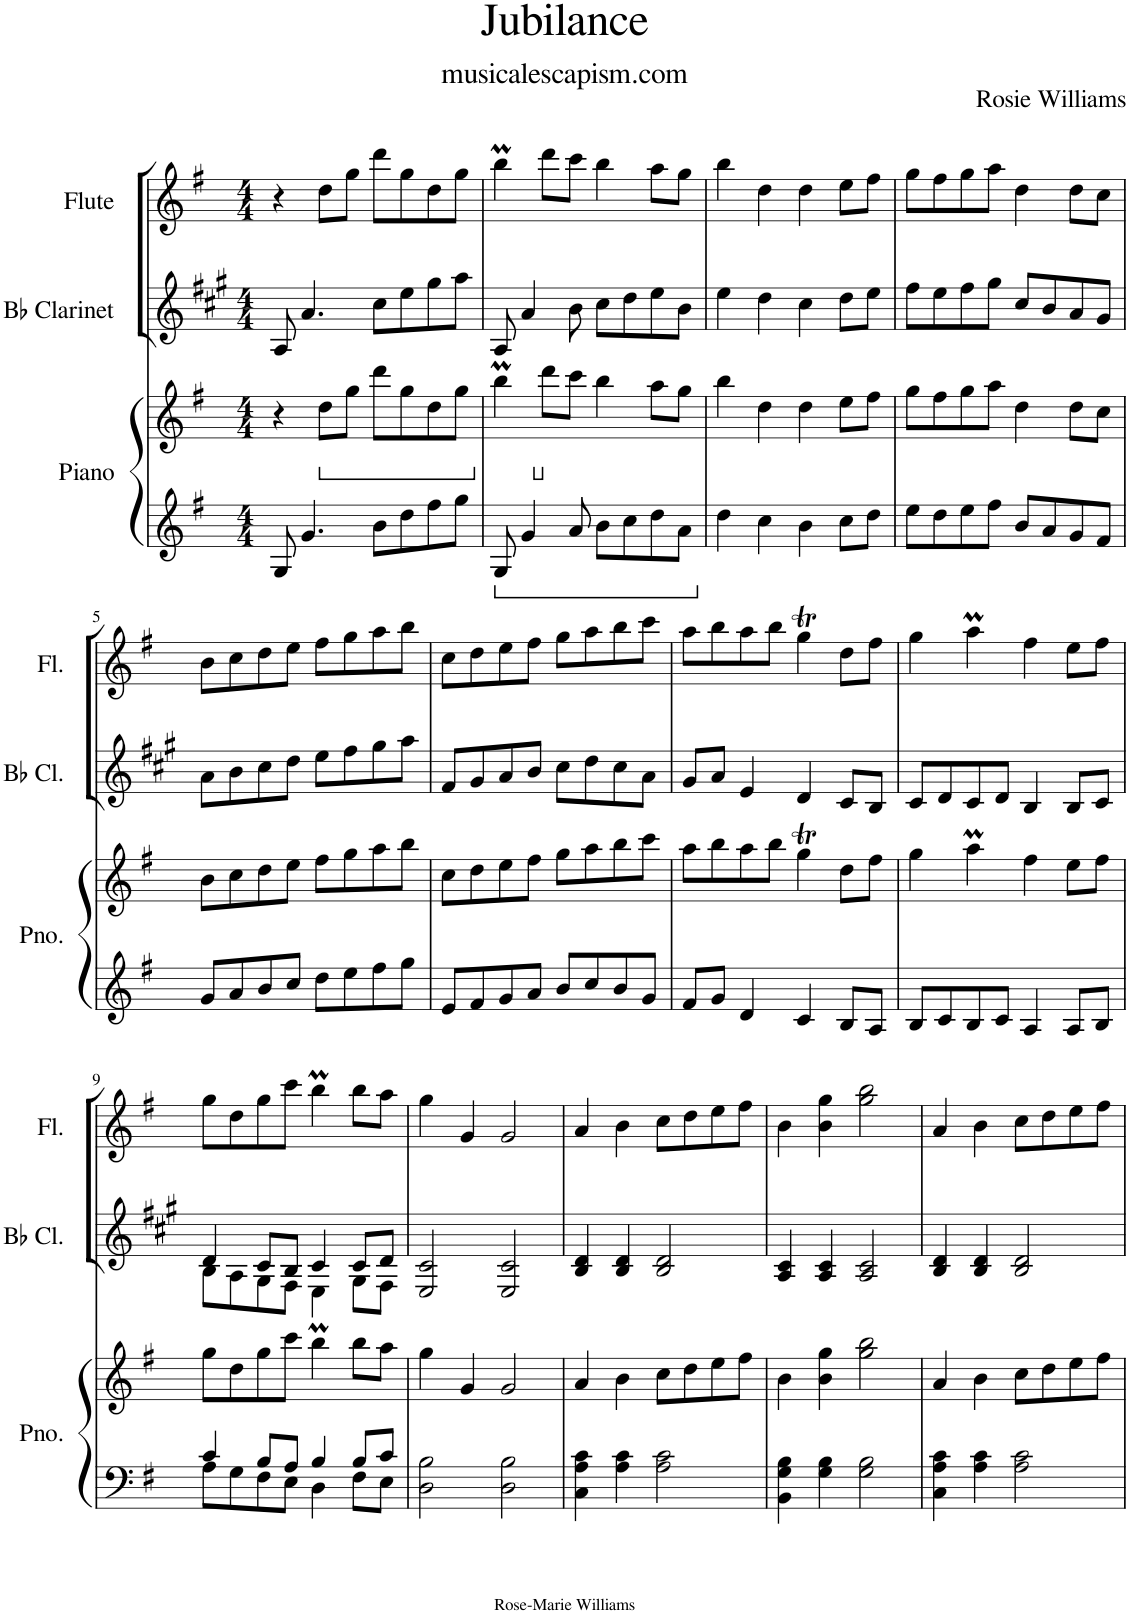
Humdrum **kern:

**kern	**kern	**kern	**kern
*part3	*part3	*part2	*part1
*staff4	*staff3	*staff2	*staff1
*I"Piano	*	*I"Bb Clarinet	*I"Flute
*I'Pno.	*	*I'Bb Cl.	*I'Fl.
*clefG2	*clefG2	*clefG2	*clefG2
*	*	*Trd1c2	*
*k[f#]	*k[f#]	*k[f#c#g#]	*k[f#]
*M4/4	*M4/4	*M4/4	*M4/4
=1	=1	=1	=1
8G/	4r	8A/	4r
4.g/	.	4.a/	.
*	*ped	*	*
.	8dd\L	.	8dd\L
.	8gg\J	.	8gg\J
8b\L	8ddd\L	8cc#\L	8ddd\L
8dd\	8gg\	8ee\	8gg\
8ff#\	8dd\	8gg#\	8dd\
8gg\J	8gg\J	8aa\J	8gg\J
=2	=2	=2	=2
*	*Xped	*	*
8G/	4bbm\	8A/	4bbm\
4g/	.	4a/	.
*	*ped	*	*
.	8ddd\L	.	8ddd\L
8a/	8ccc\J	8b\	8ccc\J
8b\L	4bb\	8cc#\L	4bb\
8cc\	.	8dd\	.
8dd\	8aa\L	8ee\	8aa\L
8a\J	8gg\J	8b\J	8gg\J
=3	=3	=3	=3
*Xped	*	*	*
4dd\	4bb\	4ee\	4bb\
4cc\	4dd\	4dd\	4dd\
4b\	4dd\	4cc#\	4dd\
8cc\L	8ee\L	8dd\L	8ee\L
8dd\J	8ff#\J	8ee\J	8ff#\J
=4	=4	=4	=4
8ee\L	8gg\L	8ff#\L	8gg\L
8dd\	8ff#\	8ee\	8ff#\
8ee\	8gg\	8ff#\	8gg\
8ff#\J	8aa\J	8gg#\J	8aa\J
8b/L	4dd\	8cc#/L	4dd\
8a/	.	8b/	.
8g/	8dd\L	8a/	8dd\L
8f#/J	8cc\J	8g#/J	8cc\J
!!LO:LB:g=z
=5	=5	=5	=5
8g/L	8b\L	8a\L	8b\L
8a/	8cc\	8b\	8cc\
8b/	8dd\	8cc#\	8dd\
8cc/J	8ee\J	8dd\J	8ee\J
8dd\L	8ff#\L	8ee\L	8ff#\L
8ee\	8gg\	8ff#\	8gg\
8ff#\	8aa\	8gg#\	8aa\
8gg\J	8bb\J	8aa\J	8bb\J
=6	=6	=6	=6
8e/L	8cc\L	8f#/L	8cc\L
8f#/	8dd\	8g#/	8dd\
8g/	8ee\	8a/	8ee\
8a/J	8ff#\J	8b/J	8ff#\J
8b/L	8gg\L	8cc#\L	8gg\L
8cc/	8aa\	8dd\	8aa\
8b/	8bb\	8cc#\	8bb\
8g/J	8ccc\J	8a\J	8ccc\J
=7	=7	=7	=7
8f#/L	8aa\L	8g#/L	8aa\L
8g/J	8bb\	8a/J	8bb\
4d/	8aa\	4e/	8aa\
.	8bb\J	.	8bb\J
4c/	4ggT\	4d/	4ggT\
8B/L	8dd\L	8c#/L	8dd\L
8A/J	8ff#\J	8B/J	8ff#\J
=8	=8	=8	=8
8B/L	4gg\	8c#/L	4gg\
8c/	.	8d/	.
8B/	4aaM\	8c#/	4aaM\
8c/J	.	8d/J	.
4A/	4ff#\	4B/	4ff#\
8A/L	8ee\L	8B/L	8ee\L
8B/J	8ff#\J	8c#/J	8ff#\J
!!LO:LB:g=z
=9	=9	=9	=9
*^	*	*^	*
4c/	8A\L	8gg\L	4d/	8B\L	8gg\L
.	8G\	8dd\	.	8A\	8dd\
8B/L	8F#\	8gg\	8c#/L	8G#\	8gg\
8A/J	8E\J	8ccc\J	8B/J	8F#\J	8ccc\J
4B/	4D\	4bbm\	4c#/	4E\	4bbm\
8B/L	8F#\L	8bb\L	8c#/L	8G#\L	8bb\L
8c/J	8E\J	8aa\J	8d/J	8F#\J	8aa\J
*v	*v	*	*v	*v	*
=10	=10	=10	=10
2D\ 2B\	4gg\	2E/ 2c#/	4gg\
.	4g/	.	4g/
2D\ 2B\	2g/	2E/ 2c#/	2g/
=11	=11	=11	=11
4C\ 4A\ 4c\	4a/	4B/ 4d/	4a/
4A\ 4c\	4b\	4B/ 4d/	4b\
2A\ 2c\	8cc\L	2B/ 2d/	8cc\L
.	8dd\	.	8dd\
.	8ee\	.	8ee\
.	8ff#\J	.	8ff#\J
=12	=12	=12	=12
4BB\ 4G\ 4B\	4b\	4A/ 4c#/	4b\
4G\ 4B\	4b\ 4gg\	4A/ 4c#/	4b\ 4gg\
2G\ 2B\	2gg\ 2bb\	2A/ 2c#/	2gg\ 2bb\
=13	=13	=13	=13
4C\ 4A\ 4c\	4a/	4B/ 4d/	4a/
4A\ 4c\	4b\	4B/ 4d/	4b\
2A\ 2c\	8cc\L	2B/ 2d/	8cc\L
.	8dd\	.	8dd\
.	8ee\	.	8ee\
.	8ff#\J	.	8ff#\J
=	=	=	=
*-	*-	*-	*-
